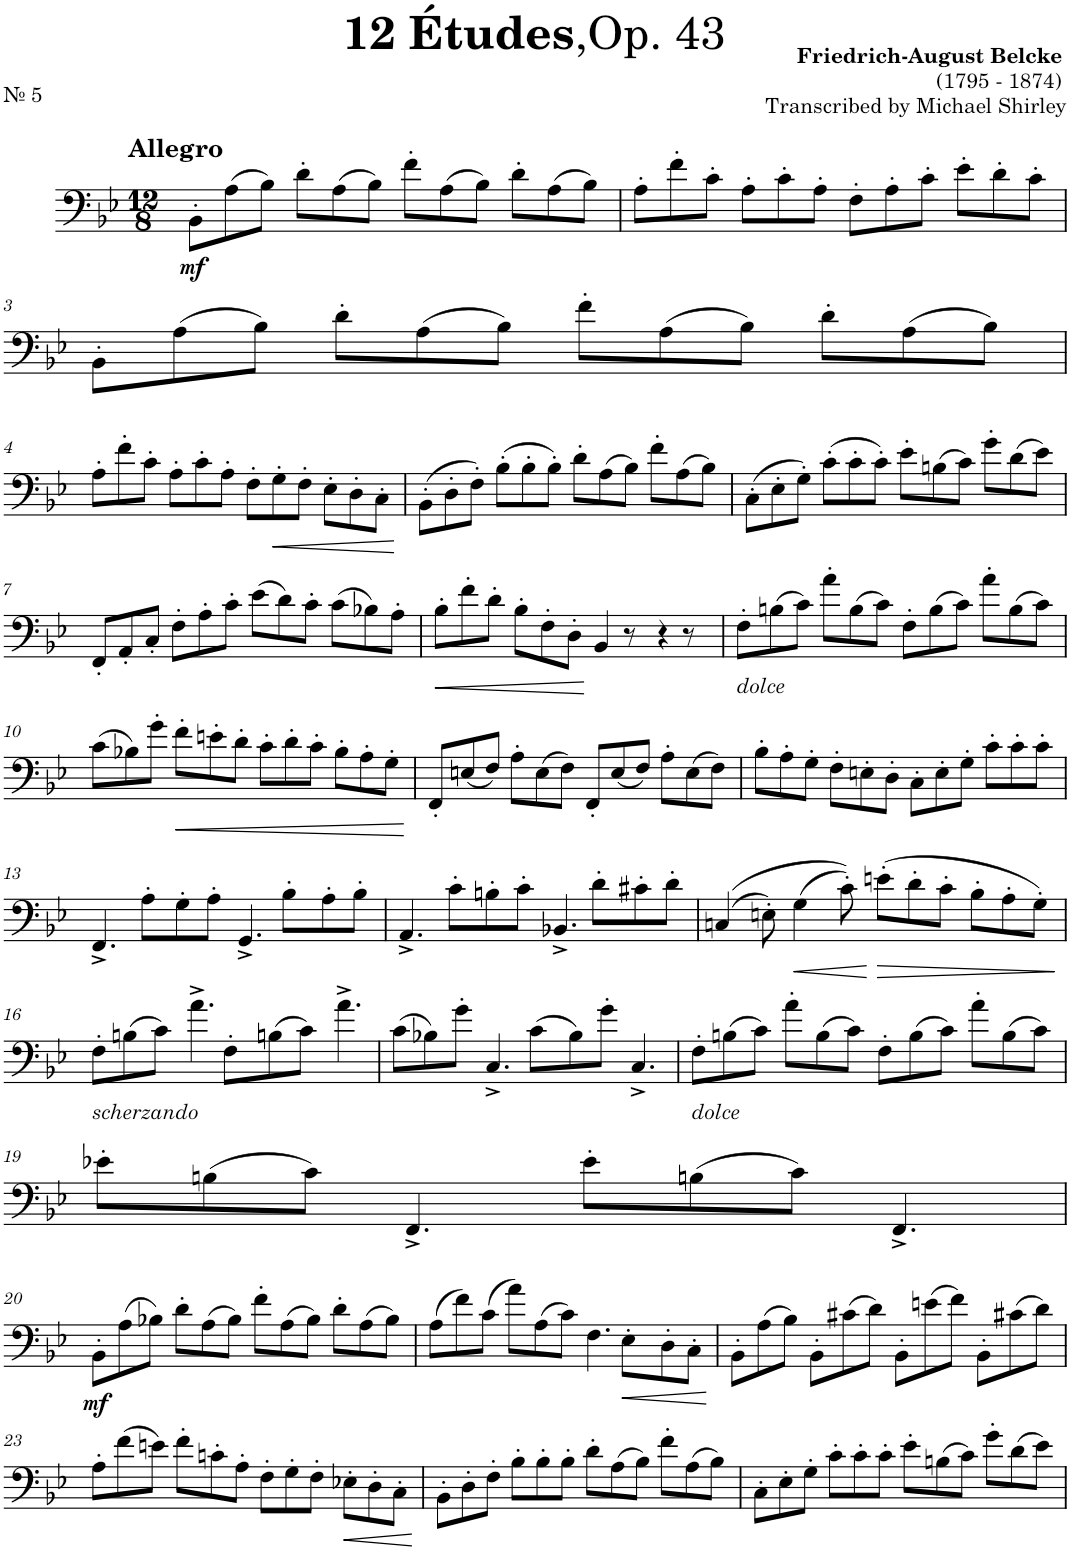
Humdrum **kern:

**kern	**dynam
*part1	*part1
*staff1	*staff1
*I"Trombone	*
*I'Tbn.	*
*clefF4	*
*k[b-e-]	*
*M12/8	*
=1	=1
!LO:TX:a:B:t=Allegro	!
!	!LO:DY:b
8BB-'\L	mf
(8A\	.
8B-\J)	.
8d'\L	.
(8A\	.
8B-\J)	.
8f'\L	.
(8A\	.
8B-\J)	.
8d'\L	.
(8A\	.
8B-\J)	.
=2	=2
8A'\L	.
8f'\	.
8c'\J	.
8A'\L	.
8c'\	.
8A'\J	.
8F'\L	.
8A'\	.
8c'\J	.
8e-'\L	.
8d'\	.
8c'\J	.
!!LO:LB:g=z
=3	=3
8BB-'\L	.
(8A\	.
8B-\J)	.
8d'\L	.
(8A\	.
8B-\J)	.
8f'\L	.
(8A\	.
8B-\J)	.
8d'\L	.
(8A\	.
8B-\J)	.
!!LO:LB:g=z
=4	=4
8A'\L	.
8f'\	.
8c'\J	.
8A'\L	.
8c'\	.
8A'\J	.
8F'\L	.
!	!LO:HP:b
8G'\	<
8F'\J	.
8E-'\L	.
8D'\	.
8C'\J	.
.	[
=5	=5
(8BB-'\L	.
8D'\	.
8F'\J)	.
(8B-'\L	.
8B-'\	.
8B-'\J)	.
8d'\L	.
(8A\	.
8B-\J)	.
8f'\L	.
(8A\	.
8B-\J)	.
=6	=6
(8C'\L	.
8E-'\	.
8G'\J)	.
(8c'\L	.
8c'\	.
8c'\J)	.
8e-'\L	.
(8Bn\	.
8c\J)	.
8g'\L	.
(8d\	.
8e-\J)	.
!!LO:LB:g=z
=7	=7
8FF'/L	.
8AA'/	.
8C'/J	.
8F'\L	.
8A'\	.
8c'\J	.
(8e-\L	.
8d\)	.
8c'\J	.
(8c\L	.
8B-X\)	.
8A'\J	.
=8	=8
!	!LO:HP:b
8B-'\L	<
8f'\	.
8d'\J	.
8B-'\L	.
8F'\	.
8D'\J	.
4BB-/	[
8r	.
4r	.
8r	.
=9	=9
!LO:TX:b:i:t=dolce	!
8F'\L	.
(8Bn\	.
8c\J)	.
8a'\L	.
(8B\	.
8c\J)	.
8F'\L	.
(8B\	.
8c\J)	.
8a'\L	.
(8B\	.
8c\J)	.
!!LO:LB:g=z
=10	=10
(8c\L	.
8B-X\)	.
8g'\J	.
!	!LO:HP:b
8f'\L	<
8en'\	.
8d'\J	.
8c'\L	.
8d'\	.
8c'\J	.
8B-'\L	.
8A'\	.
8G'\J	.
.	[
=11	=11
8FF'/L	.
(8En/	.
8F/J)	.
8A'\L	.
(8E\	.
8F\J)	.
8FF'/L	.
(8E/	.
8F/J)	.
8A'\L	.
(8E\	.
8F\J)	.
=12	=12
8B-'\L	.
8A'\	.
8G'\J	.
8F'\L	.
8En'\	.
8D'\J	.
8C'\L	.
8E'\	.
8G'\J	.
8c'\L	.
8c'\	.
8c'\J	.
!!LO:LB:g=z
=13	=13
4.FF^/	.
8A'\L	.
8G'\	.
8A'\J	.
4.GG^/	.
8B-'\L	.
8A'\	.
8B-'\J	.
=14	=14
4.AA^/	.
8c'\L	.
8Bn'\	.
8c'\J	.
4.BB-X^/	.
8d'\L	.
8c#X'\	.
8d'\J	.
=15	=15
((4Cn/	.
8En'\)	.
!	!LO:HP:b
(4G\	<
8c'\))	.
!	!LO:HP:n=1:b
(8en'\L	[ >
8d'\	.
8c'\J	.
8B-'\L	.
8A'\	.
8G'\J)	.
.	]
!!LO:LB:g=z
=16	=16
!LO:TX:b:i:t=scherzando	!
8F'\L	.
(8Bn\	.
8c\J)	.
4.a^\	.
8F'\L	.
(8Bn\	.
8c\J)	.
4.a^\	.
=17	=17
(8c\L	.
8B-X\)	.
8g'\J	.
4.C^/	.
(8c\L	.
8B-\)	.
8g'\J	.
4.C^/	.
=18	=18
!LO:TX:b:i:t=dolce	!
8F'\L	.
(8Bn\	.
8c\J)	.
8a'\L	.
(8B\	.
8c\J)	.
8F'\L	.
(8B\	.
8c\J)	.
8a'\L	.
(8B\	.
8c\J)	.
!!LO:LB:g=z
=19	=19
8e-X'\L	.
(8Bn\	.
8c\J)	.
4.FF^/	.
8e-'\L	.
(8Bn\	.
8c\J)	.
4.FF^/	.
!!LO:LB:g=z
=20	=20
!	!LO:DY:b
8BB-'\L	mf
(8A\	.
8B-X\J)	.
8d'\L	.
(8A\	.
8B-\J)	.
8f'\L	.
(8A\	.
8B-\J)	.
8d'\L	.
(8A\	.
8B-\J)	.
=21	=21
(8A\L	.
8f\)	.
(8c\J	.
8a\L)	.
(8A\	.
8c\J)	.
4.F\	.
!	!LO:HP:b
8E-'\L	<
8D'\	.
8C'\J	.
.	[
=22	=22
8BB-'\L	.
(8A\	.
8B-\J)	.
8BB-'\L	.
(8c#X\	.
8d\J)	.
8BB-'\L	.
(8en\	.
8f\J)	.
8BB-'\L	.
(8c#X\	.
8d\J)	.
!!LO:LB:g=z
=23	=23
8A'\L	.
(8f\	.
8en\J)	.
8f'\L	.
8cn'\	.
8A'\J	.
8F'\L	.
8G'\	.
8F'\J	.
!	!LO:HP:b
8E-X'\L	<
8D'\	.
8C'\J	.
.	[
=24	=24
8BB-'\L	.
8D'\	.
8F'\J	.
8B-'\L	.
8B-'\	.
8B-'\J	.
8d'\L	.
(8A\	.
8B-\J)	.
8f'\L	.
(8A\	.
8B-\J)	.
=25	=25
8C'\L	.
8E-'\	.
8G'\J	.
8c'\L	.
8c'\	.
8c'\J	.
8e-'\L	.
(8Bn\	.
8c\J)	.
8g'\L	.
(8d\	.
8e-\J)	.
=	=
*-	*-
